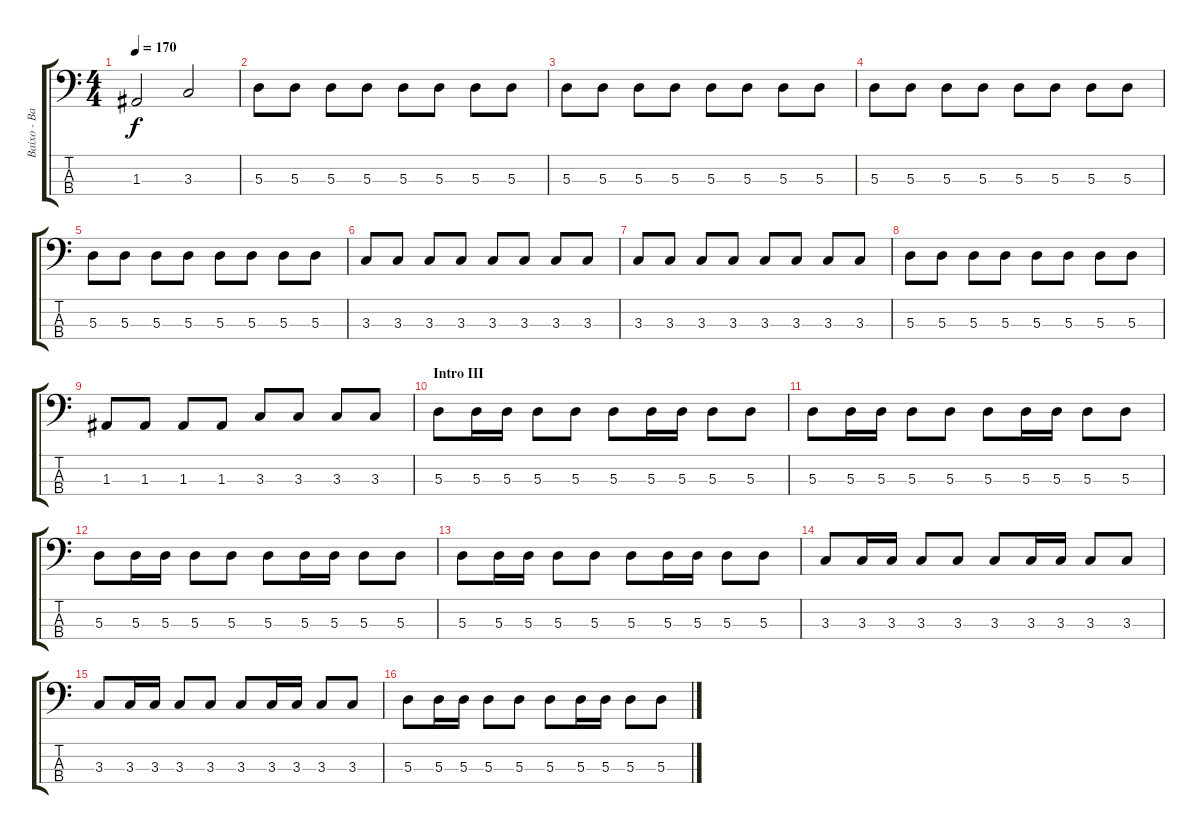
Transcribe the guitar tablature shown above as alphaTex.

\track ("Baixo - Bass" "Baixo - Ba") {instrument electricbassfinger}
\staff {score tabs}
\tuning (G2 D2 A1 E1) {hide}
\ts (4 4)
\tempo 170
\clef f4
\ks c
1.3.2{dy f} 3.3.2 |
5.3.8 5.3.8 5.3.8 5.3.8 5.3.8 5.3.8 5.3.8 5.3.8 |
5.3.8 5.3.8 5.3.8 5.3.8 5.3.8 5.3.8 5.3.8 5.3.8 |
5.3.8 5.3.8 5.3.8 5.3.8 5.3.8 5.3.8 5.3.8 5.3.8 |
5.3.8 5.3.8 5.3.8 5.3.8 5.3.8 5.3.8 5.3.8 5.3.8 |
3.3.8 3.3.8 3.3.8 3.3.8 3.3.8 3.3.8 3.3.8 3.3.8 |
3.3.8 3.3.8 3.3.8 3.3.8 3.3.8 3.3.8 3.3.8 3.3.8 |
5.3.8 5.3.8 5.3.8 5.3.8 5.3.8 5.3.8 5.3.8 5.3.8 |
1.3.8 1.3.8 1.3.8 1.3.8 3.3.8 3.3.8 3.3.8 3.3.8 |
\section ("" "Intro III")
5.3.8 5.3.16 5.3.16 5.3.8 5.3.8 5.3.8 5.3.16 5.3.16 5.3.8 5.3.8 |
5.3.8 5.3.16 5.3.16 5.3.8 5.3.8 5.3.8 5.3.16 5.3.16 5.3.8 5.3.8 |
5.3.8 5.3.16 5.3.16 5.3.8 5.3.8 5.3.8 5.3.16 5.3.16 5.3.8 5.3.8 |
5.3.8 5.3.16 5.3.16 5.3.8 5.3.8 5.3.8 5.3.16 5.3.16 5.3.8 5.3.8 |
3.3.8 3.3.16 3.3.16 3.3.8 3.3.8 3.3.8 3.3.16 3.3.16 3.3.8 3.3.8 |
3.3.8 3.3.16 3.3.16 3.3.8 3.3.8 3.3.8 3.3.16 3.3.16 3.3.8 3.3.8 |
5.3.8 5.3.16 5.3.16 5.3.8 5.3.8 5.3.8 5.3.16 5.3.16 5.3.8 5.3.8
